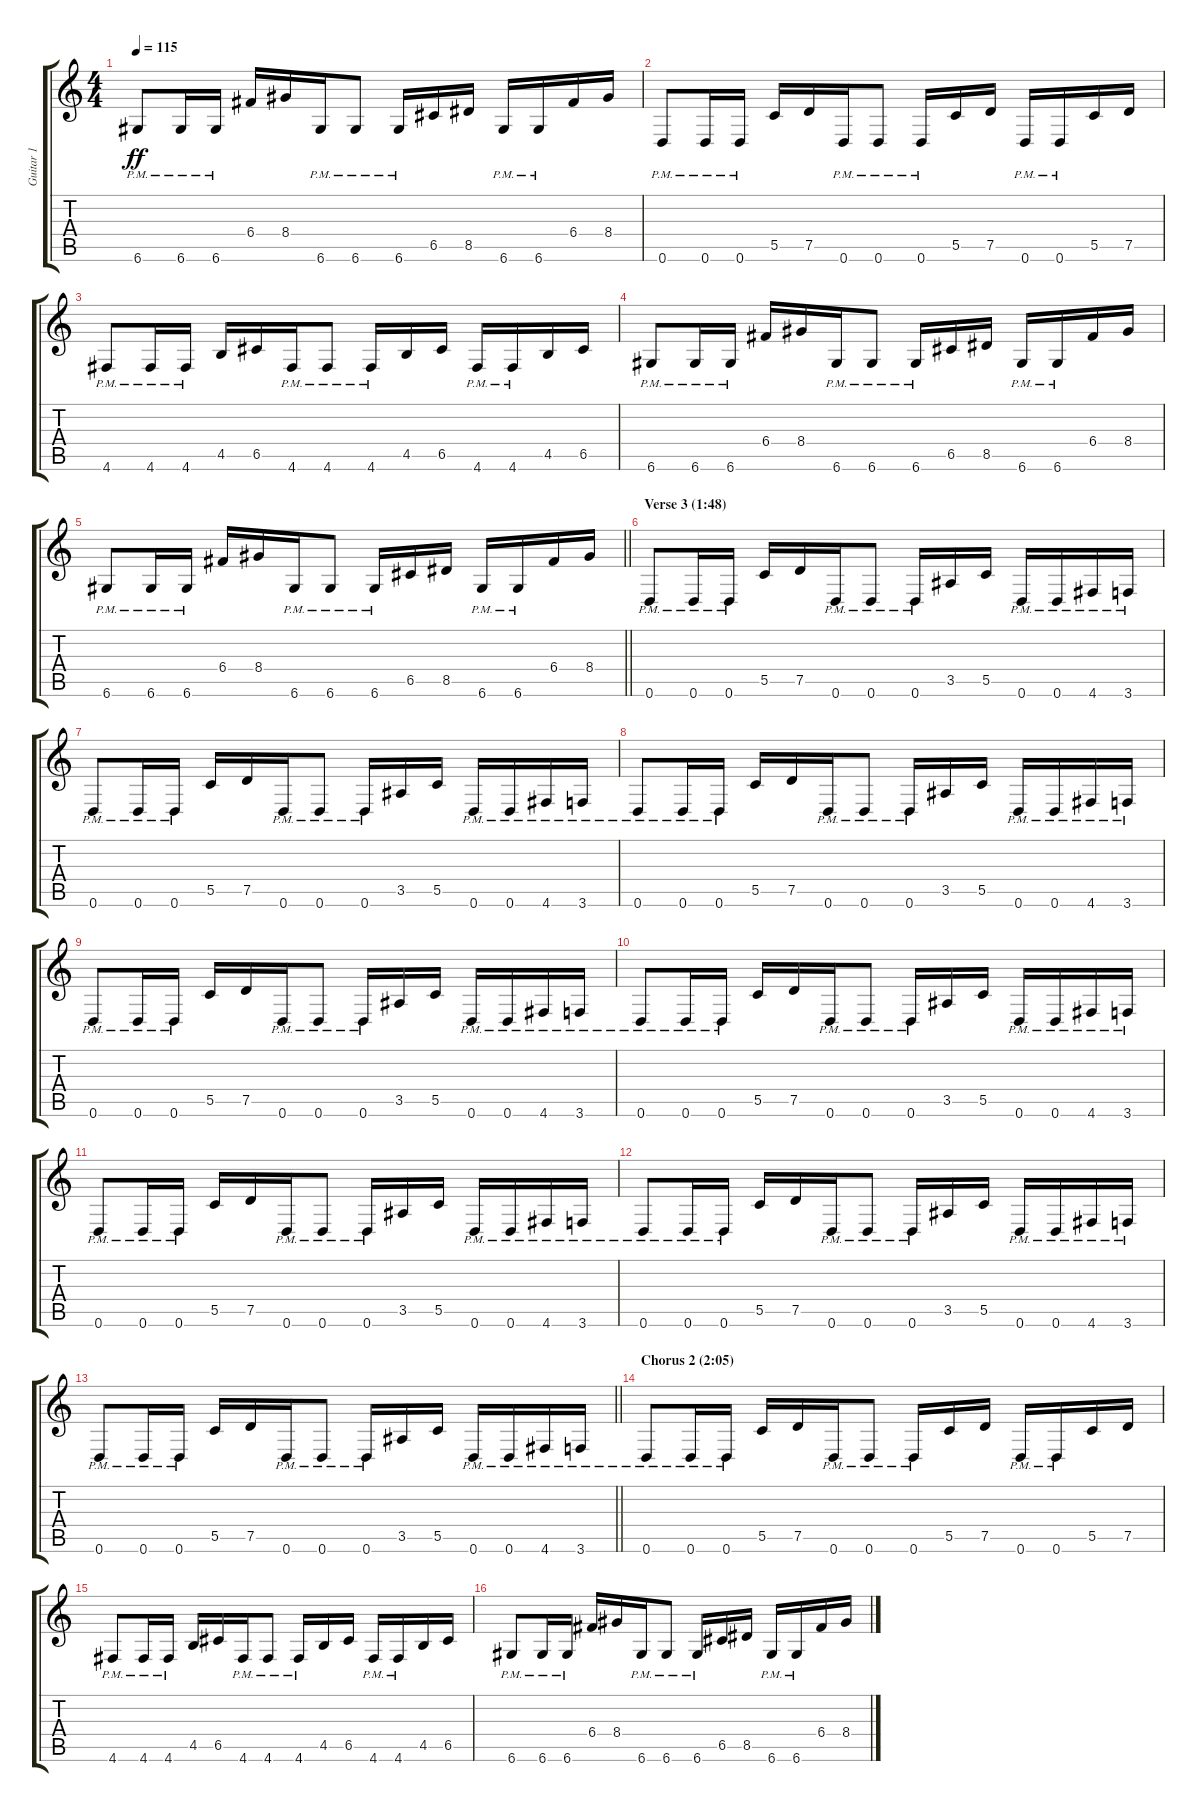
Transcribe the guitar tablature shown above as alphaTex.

\track ("Guitar 1" "Guitar 1") {instrument distortionguitar}
\staff {score tabs}
\tuning (D4 A3 F3 C3 G2 D2) {hide}
\ts (4 4)
\tempo 115
\clef g2
\ks c
6.6{pm}.8{dy ff} 6.6{pm}.16 6.6{pm}.16 6.4.16 8.4.16 6.6{pm}.16 6.6{pm}.8 6.6{pm}.16 6.5.16 8.5.16 6.6{pm}.16 6.6{pm}.16 6.4.16 8.4.16 |
0.6{pm}.8 0.6{pm}.16 0.6{pm}.16 5.5.16 7.5.16 0.6{pm}.16 0.6{pm}.8 0.6{pm}.16 5.5.16 7.5.16 0.6{pm}.16 0.6{pm}.16 5.5.16 7.5.16 |
4.6{pm}.8 4.6{pm}.16 4.6{pm}.16 4.5.16 6.5.16 4.6{pm}.16 4.6{pm}.8 4.6{pm}.16 4.5.16 6.5.16 4.6{pm}.16 4.6{pm}.16 4.5.16 6.5.16 |
6.6{pm}.8 6.6{pm}.16 6.6{pm}.16 6.4.16 8.4.16 6.6{pm}.16 6.6{pm}.8 6.6{pm}.16 6.5.16 8.5.16 6.6{pm}.16 6.6{pm}.16 6.4.16 8.4.16 |
\barLineRight lightlight
6.6{pm}.8 6.6{pm}.16 6.6{pm}.16 6.4.16 8.4.16 6.6{pm}.16 6.6{pm}.8 6.6{pm}.16 6.5.16 8.5.16 6.6{pm}.16 6.6{pm}.16 6.4.16 8.4.16 |
\section ("" "Verse 3 (1:48)")
0.6{pm}.8 0.6{pm}.16 0.6{pm}.16 5.5.16 7.5.16 0.6{pm}.16 0.6{pm}.8 0.6{pm}.16 3.5.16 5.5.16 0.6{pm}.16 0.6{pm}.16 4.6{pm}.16 3.6{pm}.16 |
0.6{pm}.8 0.6{pm}.16 0.6{pm}.16 5.5.16 7.5.16 0.6{pm}.16 0.6{pm}.8 0.6{pm}.16 3.5.16 5.5.16 0.6{pm}.16 0.6{pm}.16 4.6{pm}.16 3.6{pm}.16 |
0.6{pm}.8 0.6{pm}.16 0.6{pm}.16 5.5.16 7.5.16 0.6{pm}.16 0.6{pm}.8 0.6{pm}.16 3.5.16 5.5.16 0.6{pm}.16 0.6{pm}.16 4.6{pm}.16 3.6{pm}.16 |
0.6{pm}.8 0.6{pm}.16 0.6{pm}.16 5.5.16 7.5.16 0.6{pm}.16 0.6{pm}.8 0.6{pm}.16 3.5.16 5.5.16 0.6{pm}.16 0.6{pm}.16 4.6{pm}.16 3.6{pm}.16 |
0.6{pm}.8 0.6{pm}.16 0.6{pm}.16 5.5.16 7.5.16 0.6{pm}.16 0.6{pm}.8 0.6{pm}.16 3.5.16 5.5.16 0.6{pm}.16 0.6{pm}.16 4.6{pm}.16 3.6{pm}.16 |
0.6{pm}.8 0.6{pm}.16 0.6{pm}.16 5.5.16 7.5.16 0.6{pm}.16 0.6{pm}.8 0.6{pm}.16 3.5.16 5.5.16 0.6{pm}.16 0.6{pm}.16 4.6{pm}.16 3.6{pm}.16 |
0.6{pm}.8 0.6{pm}.16 0.6{pm}.16 5.5.16 7.5.16 0.6{pm}.16 0.6{pm}.8 0.6{pm}.16 3.5.16 5.5.16 0.6{pm}.16 0.6{pm}.16 4.6{pm}.16 3.6{pm}.16 |
\barLineRight lightlight
0.6{pm}.8 0.6{pm}.16 0.6{pm}.16 5.5.16 7.5.16 0.6{pm}.16 0.6{pm}.8 0.6{pm}.16 3.5.16 5.5.16 0.6{pm}.16 0.6{pm}.16 4.6{pm}.16 3.6{pm}.16 |
\section ("" "Chorus 2 (2:05)")
0.6{pm}.8 0.6{pm}.16 0.6{pm}.16 5.5.16 7.5.16 0.6{pm}.16 0.6{pm}.8 0.6{pm}.16 5.5.16 7.5.16 0.6{pm}.16 0.6{pm}.16 5.5.16 7.5.16 |
4.6{pm}.8 4.6{pm}.16 4.6{pm}.16 4.5.16 6.5.16 4.6{pm}.16 4.6{pm}.8 4.6{pm}.16 4.5.16 6.5.16 4.6{pm}.16 4.6{pm}.16 4.5.16 6.5.16 |
6.6{pm}.8 6.6{pm}.16 6.6{pm}.16 6.4.16 8.4.16 6.6{pm}.16 6.6{pm}.8 6.6{pm}.16 6.5.16 8.5.16 6.6{pm}.16 6.6{pm}.16 6.4.16 8.4.16
